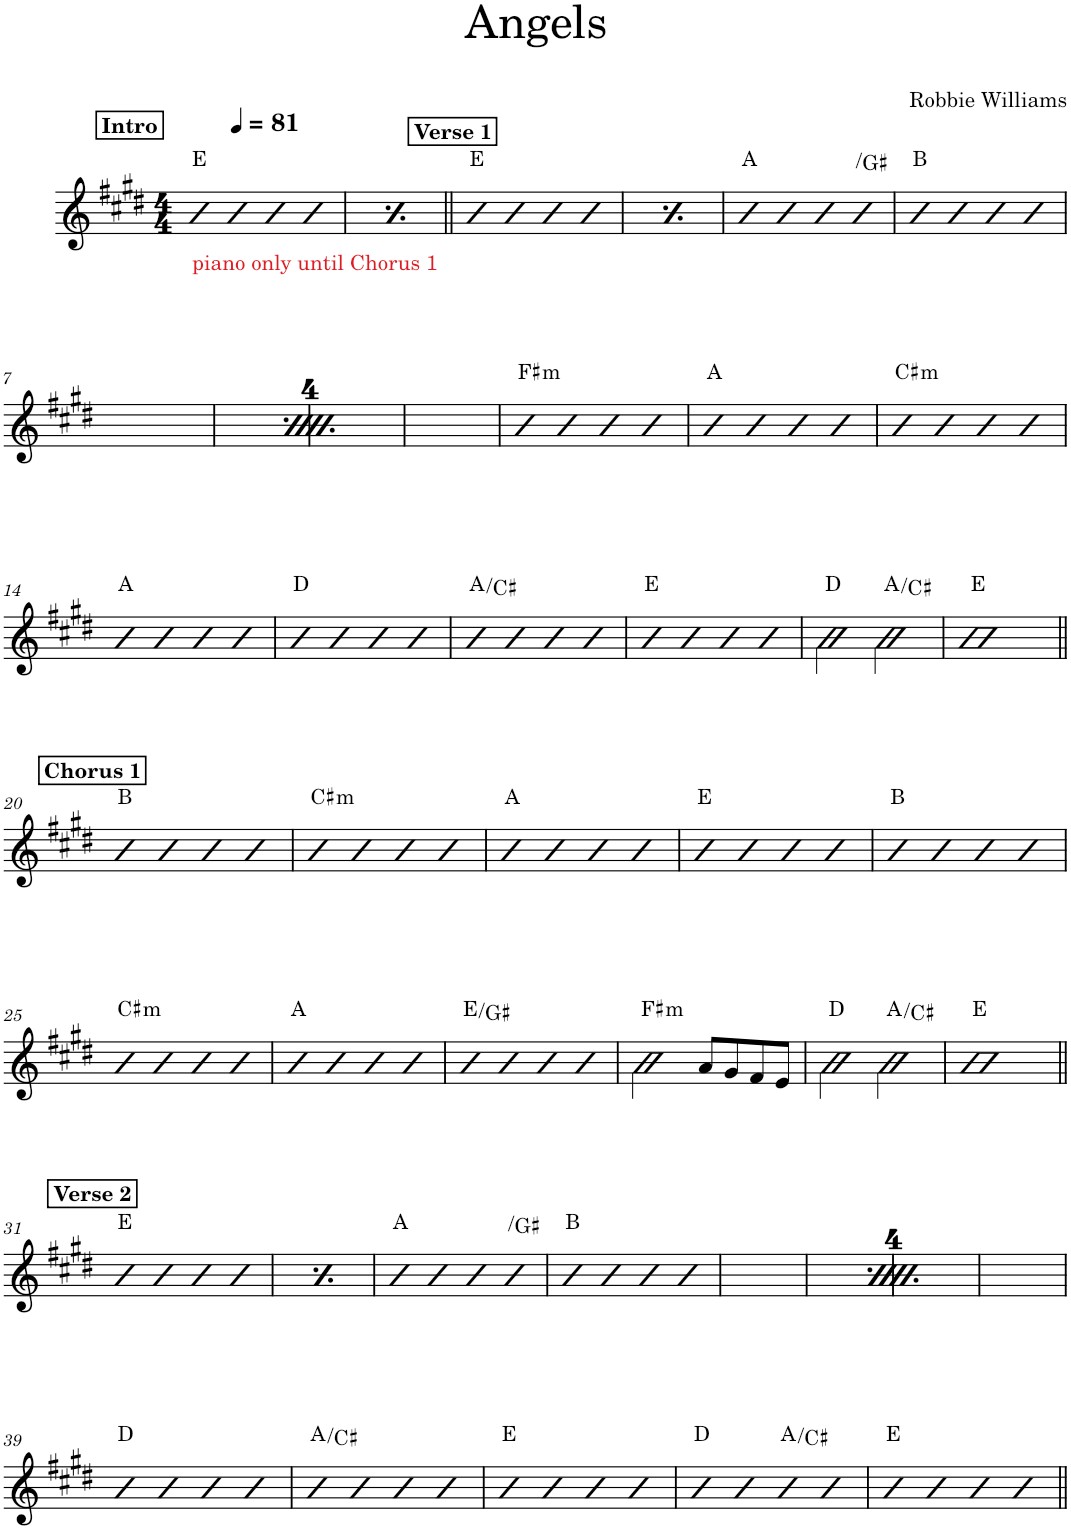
**kern	**harte
*part1	*part1
*staff1	*
*I"Piano	*
*I'Pno.	*
*clefG2	*
*k[f#c#g#d#]	*
*M4/4	*
*MM81	*
!!LO:REH:place=s1:a:B:cj:t=Intro
=1	=1
!LO:TX:b:color=#E01B24:t=piano only until Chorus 1	!
4b	E:maj
4b	.
4b	.
4b	.
=2	=2
!!LO:REH:place=s1:a:B:cj:t=Intro
*MM81	*
!LO:TX:b:color=#E01B24:t=piano only until Chorus 1	!
4b	E:maj
4b	.
4b	.
4b	.
!!LO:REH:place=s1:a:B:cj:t=Verse 1
=3||	=3||
4b	E:maj
4b	.
4b	.
4b	.
!!LO:REH:place=s1:a:B:cj:t=Verse 1
=4	=4
4b	E:maj
4b	.
4b	.
4b	.
=5	=5
4b	A:maj
4b	.
4b	.
!	!LO:H:kt=N.C.
4b	N
=6	=6
4b	B:maj
4b	.
4b	.
4b	.
!!LO:LB:g=z
!!LO:REH:place=s1:a:B:cj:t=Verse 1
=7	=7
4b	E:maj
4b	.
4b	.
4b	.
!!LO:REH:place=s1:a:B:cj:t=Verse 1
=8	=8
4b	E:maj
4b	.
4b	.
4b	.
=9	=9
4b	A:maj
4b	.
4b	.
!	!LO:H:kt=N.C.
4b	N
=10	=10
4b	B:maj
4b	.
4b	.
4b	.
=11	=11
!	!LO:H:kt=m
4b	F#:min
4b	.
4b	.
4b	.
=12	=12
4b	A:maj
4b	.
4b	.
4b	.
=13	=13
!	!LO:H:kt=m
4b	C#:min
4b	.
4b	.
4b	.
!!LO:LB:g=z
=14	=14
4b	A:maj
4b	.
4b	.
4b	.
=15	=15
4b	D:maj
4b	.
4b	.
4b	.
=16	=16
4b	A:maj/3
4b	.
4b	.
4b	.
=17	=17
4b	E:maj
4b	.
4b	.
4b	.
=18	=18
2b\	D:maj
2b\	A:maj/3
=19	=19
1b	E:maj
!!LO:LB:g=z
!!LO:REH:place=s1:a:B:cj:t=Chorus 1
=20||	=20||
4b	B:maj
4b	.
4b	.
4b	.
=21	=21
!	!LO:H:kt=m
4b	C#:min
4b	.
4b	.
4b	.
=22	=22
4b	A:maj
4b	.
4b	.
4b	.
=23	=23
4b	E:maj
4b	.
4b	.
4b	.
=24	=24
4b	B:maj
4b	.
4b	.
4b	.
!!LO:LB:g=z
=25	=25
!	!LO:H:kt=m
4b	C#:min
4b	.
4b	.
4b	.
=26	=26
4b	A:maj
4b	.
4b	.
4b	.
=27	=27
4b	E:maj/3
4b	.
4b	.
4b	.
=28	=28
!	!LO:H:kt=m
2b\	F#:min
8a/L	.
8g#/	.
8f#/	.
8e/J	.
=29	=29
2b\	D:maj
2b\	A:maj/3
=30	=30
1b	E:maj
!!LO:LB:g=z
!!LO:REH:place=s1:a:B:cj:t=Verse 2
=31||	=31||
4b	E:maj
4b	.
4b	.
4b	.
!!LO:REH:place=s1:a:B:cj:t=Verse 2
=32	=32
4b	E:maj
4b	.
4b	.
4b	.
=33	=33
4b	A:maj
4b	.
4b	.
!	!LO:H:kt=N.C.
4b	N
=34	=34
4b	B:maj
4b	.
4b	.
4b	.
!!LO:REH:place=s1:a:B:cj:t=Verse 2
=35	=35
4b	E:maj
4b	.
4b	.
4b	.
!!LO:REH:place=s1:a:B:cj:t=Verse 2
=36	=36
4b	E:maj
4b	.
4b	.
4b	.
=37	=37
4b	A:maj
4b	.
4b	.
!	!LO:H:kt=N.C.
4b	N
=38	=38
4b	B:maj
4b	.
4b	.
4b	.
!!LO:LB:g=z
=39	=39
4b	D:maj
4b	.
4b	.
4b	.
=40	=40
4b	A:maj/3
4b	.
4b	.
4b	.
=41	=41
4b	E:maj
4b	.
4b	.
4b	.
=42	=42
4b	D:maj
4b	.
4b	A:maj/3
4b	.
=43	=43
4b	E:maj
4b	.
4b	.
4b	.
=||	=||
*-	*-
